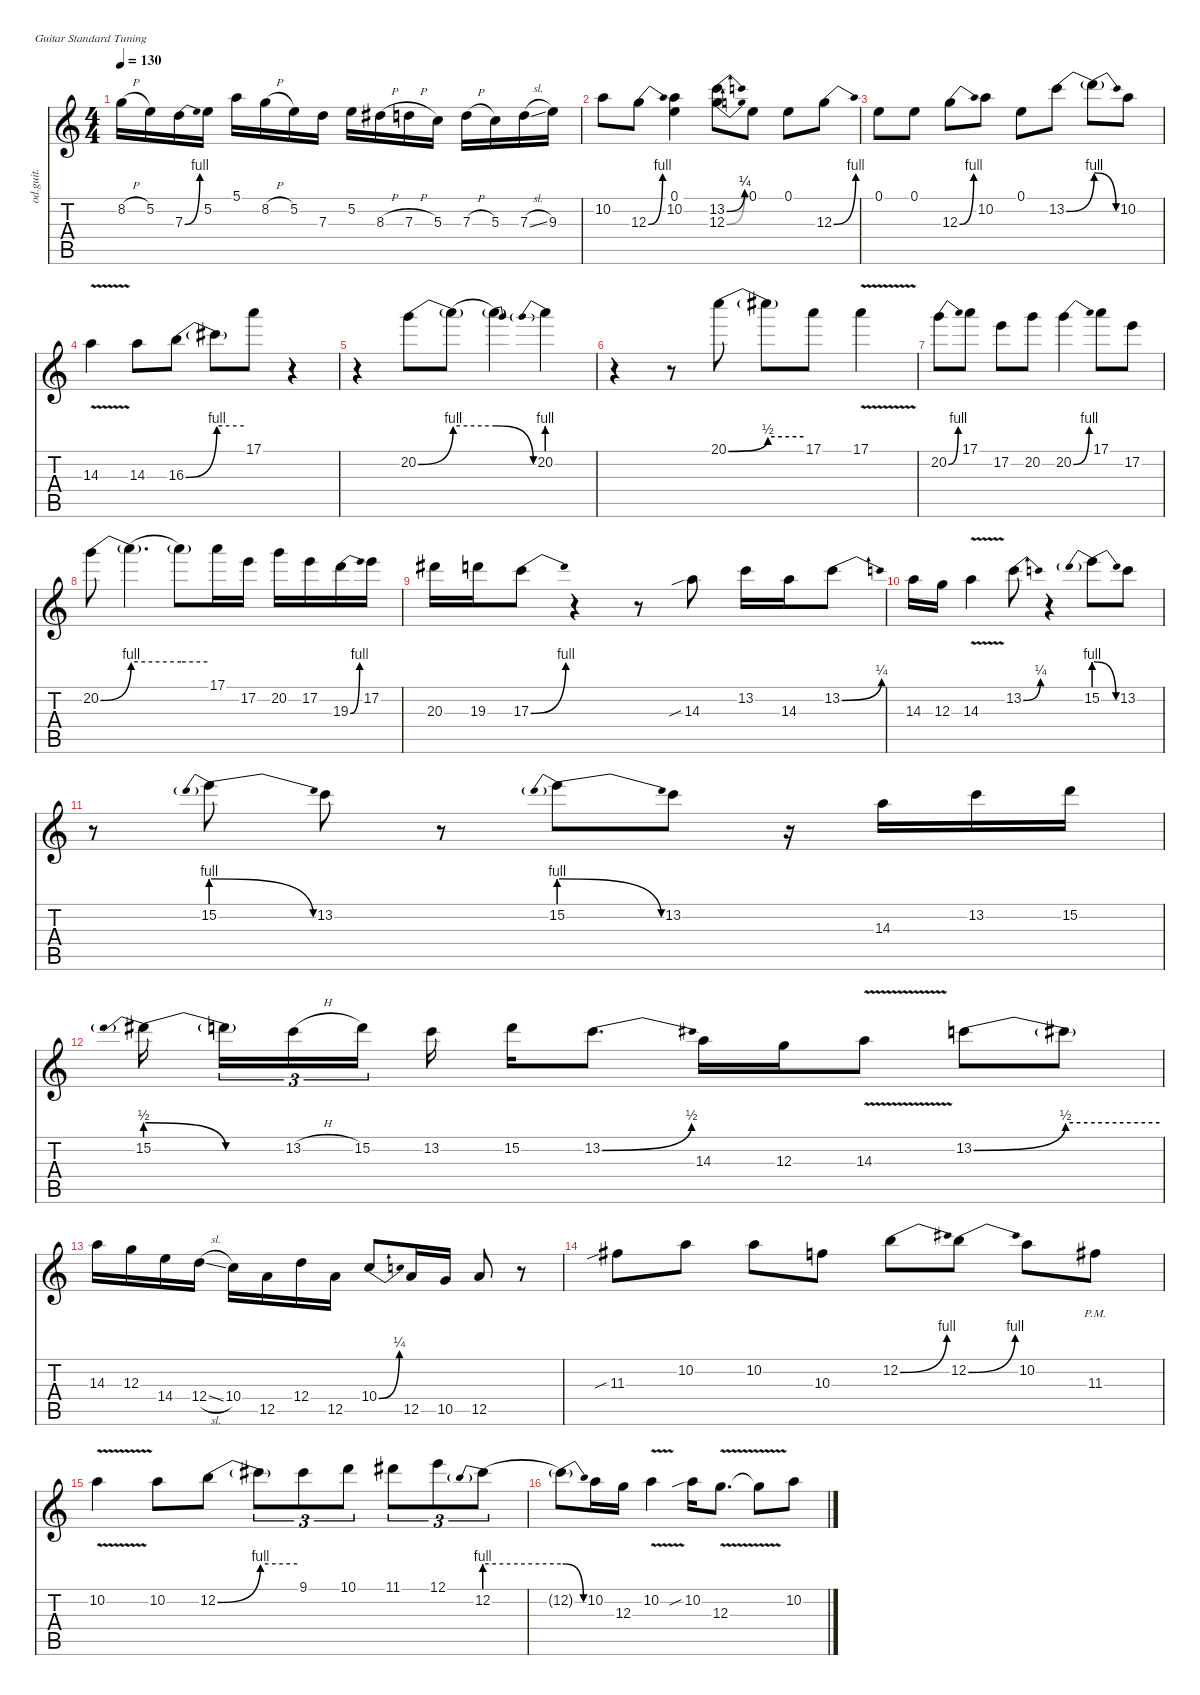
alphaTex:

\defaultSystemsLayout 4
\hideDynamics
\bracketExtendMode nobrackets
\otherSystemsTrackNameOrientation horizontal
\track ("Joe" "od.guit.") {instrument overdrivenguitar}
\staff {score tabs}
\tuning (E4 B3 G3 D3 A2 E2)
\ts (4 4)
\tempo 130
\clef g2
\ks c
8.2{h}.16{dy fff beam Down} 5.2.16{beam Down} 7.3{be (bend 0 0 30 4)}.16{beam Down} 5.2.16{beam Down} 5.1.16{beam Down} 8.2{h}.16{beam Down} 5.2.16{beam Down} 7.3.16{beam Down} 5.2.16{beam Down} 8.3{h acc #}.16{beam Down} 7.3{h}.16{beam Down} 5.3.16{beam Down} 7.3{h}.16{beam Down} 5.3.16{beam Down} 7.3{sl}.16{beam Down} 9.3.16{beam Down} |
10.2.8{beam Down} 12.3{be (bend 0 0 30 4)}.8{beam Down} (0.1 10.2).4{beam Down} (13.2{be (bend 0 0 30 1)} 12.3{be (bend 0 0 30 1)}).8{beam Down} 0.1.8{beam Down} 0.1.8{beam Down} 12.3{be (bend 0 0 30 4)}.8{beam Down} |
0.1.8{beam Down} 0.1.8{beam Down} 12.3{be (bend 0 0 30 4)}.8{beam Down} 10.2.8{beam Down} 0.1.8{beam Down} 13.2{be (bend 0 0 60 4)}.8{beam Down} 13.2{be (release 0 4 60 0) t}.8{beam Down} 10.2.8{beam Down} |
14.3{v}.4{beam Down} 14.3.8{beam Down} 16.3{be (bend 0 0 60 4)}.8{beam Down} 16.3{be (hold 0 4 60 4) t}.8{beam Down} 17.1.8{beam Down} r.4{beam Down} |
r.4{beam Down} 20.2{be (bend 0 0 60 4)}.8{beam Down} 20.2{be (hold 0 4 60 4) t}.8{beam Down} 20.2{be (release 0 4 60 0) t}.4{beam Down} 20.2{be (prebend 0 4 60 4)}.4{beam Down} |
r.4{beam Down} r.8{beam Down} 20.1{be (bend 0 0 60 2)}.8{beam Down} 20.1{be (hold 0 2 60 2) t}.8{beam Down} 17.1.8{beam Down} 17.1{v}.4{beam Down} |
20.2{be (bend 0 0 30 4)}.8{beam Down} 17.1.8{beam Down} 17.2.8{beam Down} 20.2.8{beam Down} 20.2{be (bend 0 0 30 4)}.4{beam Down} 17.1.8{beam Down} 17.2.8{beam Down} |
20.2{be (bend 0 0 60 4)}.8{beam Down} 20.2{be (hold 0 4 60 4) t}.4{d beam Down} 20.2{be (hold 0 4 60 4) t}.8{beam Down} 17.1.16{beam Down} 17.2.16{beam Down} 20.2.16{beam Down} 17.2.16{beam Down} 19.3{be (bend 0 0 30 4)}.16{beam Down} 17.2.16{beam Down} |
20.3{acc #}.16{beam Down} 19.3.16{beam Down} 17.3{be (bend 0 0 30 4)}.8{beam Down} r.4{beam Down} r.8{beam Down} 14.3{sib}.8{beam Down} 13.2.16{beam Down} 14.3.16{beam Down} 13.2{be (bend 0 0 30 1)}.8{beam Down} |
14.3.16{beam Down} 12.3.16{beam Down} 14.3{v}.4{beam Down} 13.2{be (bend 0 0 30 1)}.8{beam Down} r.4{beam Down} 15.2{be (prebendrelease 0 4 39.999998399999996 0)}.8{beam Down} 13.2.8{beam Down} |
r.8{beam Down} 15.2{be (prebendrelease 0 4 39.999998399999996 0)}.8{beam Down} 13.2.8{beam Down} r.8{beam Down} 15.2{be (prebendrelease 0 4 39.999998399999996 0)}.8{beam Down} 13.2.8{beam Down} r.16{beam Down} 14.3.16{beam Down} 13.2.16{beam Down} 15.2.16{beam Down} |
15.2{be (prebendrelease 0 2 60 0)}.16{beam Down} 15.2{be (hold 0 0 60 0) t}.16{tu (3 2) beam Down} 13.2{h}.16{tu (3 2) beam Down} 15.2.16{tu (3 2) beam Down} 13.2.16{beam Down} 15.2.16{beam Down} 13.2{be (bend 0 0 30 2)}.8{d beam Down} 14.3.16{beam Down} 12.3.16{beam Down} 14.3{v}.8{beam Down} 13.2{be (bend 0 0 60 2)}.8{beam Down} 13.2{be (hold 0 2 60 2) t}.8{beam Down} |
14.3.16{beam Down} 12.3.16{beam Down} 14.4.16{beam Down} 12.4{sl}.16{beam Down} 10.4.16{beam Down} 12.5.16{beam Down} 12.4.16{beam Down} 12.5.16{beam Down} 10.4{be (bend 0 0 30 1)}.8{beam Up} 12.5.16{beam Up} 10.5.16{beam Up} 12.5.8{beam Up} r.8{beam Up} |
11.3{sib acc #}.8{beam Down} 10.2.8{beam Down} 10.2.8{beam Down} 10.3.8{beam Down} 12.2{be (bend 0 0 30 4)}.8{beam Down} 12.2{be (bend 0 0 30 4)}.8{beam Down} 10.2.8{beam Down} 11.3{pm acc #}.8{beam Down} |
10.2{v}.4{beam Down} 10.2.8{beam Down} 12.2{be (bend 0 0 60 4)}.8{beam Down} 12.2{be (hold 0 4 60 4) t}.8{tu (3 2) beam Down} 9.1{acc #}.8{tu (3 2) beam Down} 10.1.8{tu (3 2) beam Down} 11.1{acc #}.8{tu (3 2) beam Down} 12.1.8{tu (3 2) beam Down} 12.2{be (prebend 0 4 60 4)}.8{tu (3 2) beam Down} |
12.2{be (release 0 4 60 0) t}.8{beam Down} 10.2.16{beam Down} 12.3.16{beam Down} 10.2{v}.4{beam Down} 10.2{sib}.16{beam Down} 12.3{v}.8{d beam Down} 12.3{v t}.8{beam Down} 10.2.8{beam Down}
